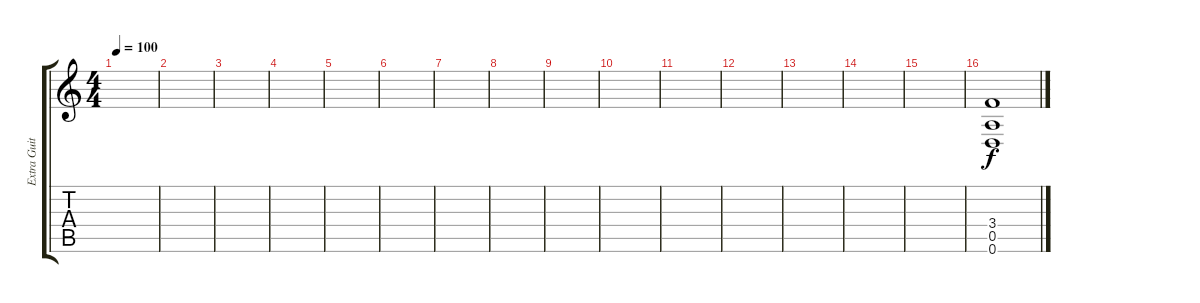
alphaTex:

\track ("Extra Guitar" "Extra Guit") {instrument overdrivenguitar}
\staff {score tabs}
\tuning (E4 B3 G3 D3 A2 D2) {hide}
\ts (4 4)
\tempo 100
\clef g2
\ks c
|
|
|
|
|
|
|
|
|
|
|
|
|
|
|
(3.4 0.5 0.6).1
